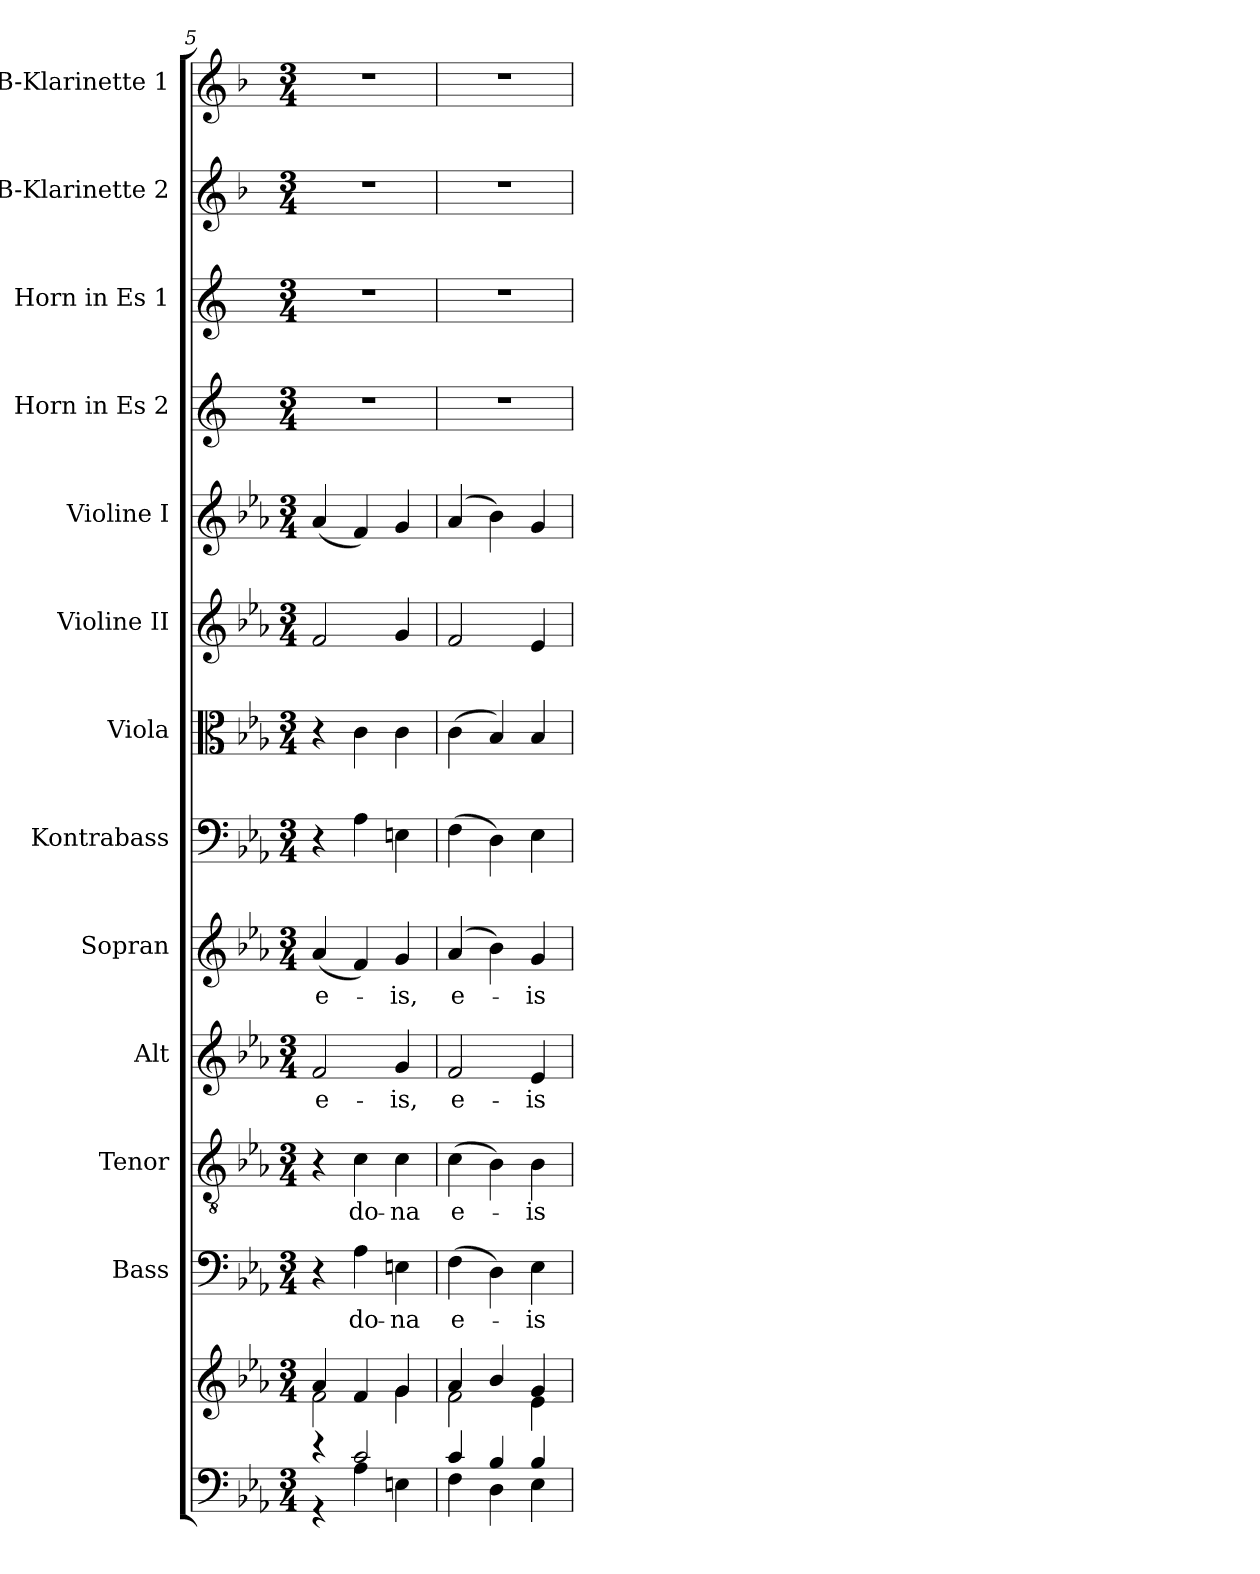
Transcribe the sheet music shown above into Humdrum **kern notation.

**kern	**kern	**kern	**text	**kern	**text	**kern	**text	**kern	**text	**kern	**kern	**kern	**kern	**kern	**kern	**kern	**kern
*part13	*part13	*part12	*part12	*part11	*part11	*part10	*part10	*part9	*part9	*part8	*part7	*part6	*part5	*part4	*part3	*part2	*part1
*staff14	*staff13	*staff12	*staff12	*staff11	*staff11	*staff10	*staff10	*staff9	*staff9	*staff8	*staff7	*staff6	*staff5	*staff4	*staff3	*staff2	*staff1
*	*	*I"Bass	*	*I"Tenor	*	*I"Alt	*	*I"Sopran	*	*I"Kontrabass	*I"Viola	*I"Violine II	*I"Violine I	*I"Horn in Es 2	*I"Horn in Es 1	*I"B-Klarinette 2	*I"B-Klarinette 1
*	*	*I'B.	*	*I'T.	*	*I'A.	*	*I'S.	*	*I'Kb.	*I'Vla.	*I'Vl. II	*I'Vl. I	*	*	*I'B Kl. 2	*I'B Kl. 1
*clefF4	*clefG2	*clefF4	*	*clefGv2	*	*clefG2	*	*clefG2	*	*clefF4	*clefC3	*clefG2	*clefG2	*clefG2	*clefG2	*clefG2	*clefG2
*	*	*	*	*	*	*	*	*	*	*ITrd7c12	*	*	*	*ITrd5c9	*ITrd5c9	*ITrd1c2	*ITrd1c2
*k[b-e-a-]	*k[b-e-a-]	*k[b-e-a-]	*	*k[b-e-a-]	*	*k[b-e-a-]	*	*k[b-e-a-]	*	*k[b-e-a-]	*k[b-e-a-]	*k[b-e-a-]	*k[b-e-a-]	*k[b-e-a-]	*k[b-e-a-]	*k[b-e-a-]	*k[b-e-a-]
*E-:	*E-:	*E-:	*	*E-:	*	*E-:	*	*E-:	*	*E-:	*E-:	*E-:	*E-:	*E-:	*E-:	*E-:	*E-:
*M3/4	*M3/4	*M3/4	*	*M3/4	*	*M3/4	*	*M3/4	*	*M3/4	*M3/4	*M3/4	*M3/4	*M3/4	*M3/4	*M3/4	*M3/4
=5	=5	=5	=5	=5	=5	=5	=5	=5	=5	=5	=5	=5	=5	=5	=5	=5	=5
*^	*^	*	*	*	*	*	*	*	*	*	*	*	*	*	*	*	*
!	!	!	!	!	!	!	!	!	!LO:LY:b	!	!LO:LY:b	!	!	!	!	!	!	!	!
4r	4r	4a-/	2f\	4r	.	4r	.	2f/	e-	(<4a-/	e-	4r	4r	2f/	(<4a-/	2.r	2.r	2.r	2.r
!	!	!	!	!	!LO:LY:b	!	!LO:LY:b	!	!	!	!	!	!	!	!	!	!	!	!
2c/	4A-\	4f/	.	4A-\	do-	4c\	do-	.	.	4f/)	.	4AA-\	4c\	.	4f/)	.	.	.	.
!	!	!	!	!	!LO:LY:b	!	!LO:LY:b	!	!LO:LY:b	!	!LO:LY:b	!	!	!	!	!	!	!	!
.	4En\	4g/	4g\	4En\	-na	4c\	-na	4g/	-is,	4g/	-is,	4EEn\	4c\	4g/	4g/	.	.	.	.
=6	=6	=6	=6	=6	=6	=6	=6	=6	=6	=6	=6	=6	=6	=6	=6	=6	=6	=6	=6
!	!	!	!	!	!LO:LY:b	!	!LO:LY:b	!	!LO:LY:b	!	!LO:LY:b	!	!	!	!	!	!	!	!
4c/	4F\	4a-/	2f\	(>4F\	e-	(>4c\	e-	2f/	e-	(4a-/	e-	(>4FF\	(>4c\	2f/	(4a-/	2.r	2.r	2.r	2.r
4B-/	4D\	4b-/	.	4D\)	.	4B-\)	.	.	.	4b-\)	.	4DD\)	4B-/)	.	4b-\)	.	.	.	.
!	!	!	!	!	!LO:LY:b	!	!LO:LY:b	!	!LO:LY:b	!	!LO:LY:b	!	!	!	!	!	!	!	!
4B-/	4E-\	4g/	4e-\	4E-\	-is	4B-\	-is	4e-/	-is	4g/	-is	4EE-\	4B-/	4e-/	4g/	.	.	.	.
*v	*v	*	*	*	*	*	*	*	*	*	*	*	*	*	*	*	*	*	*
*	*v	*v	*	*	*	*	*	*	*	*	*	*	*	*	*	*	*	*
=	=	=	=	=	=	=	=	=	=	=	=	=	=	=	=	=	=
*-	*-	*-	*-	*-	*-	*-	*-	*-	*-	*-	*-	*-	*-	*-	*-	*-	*-
